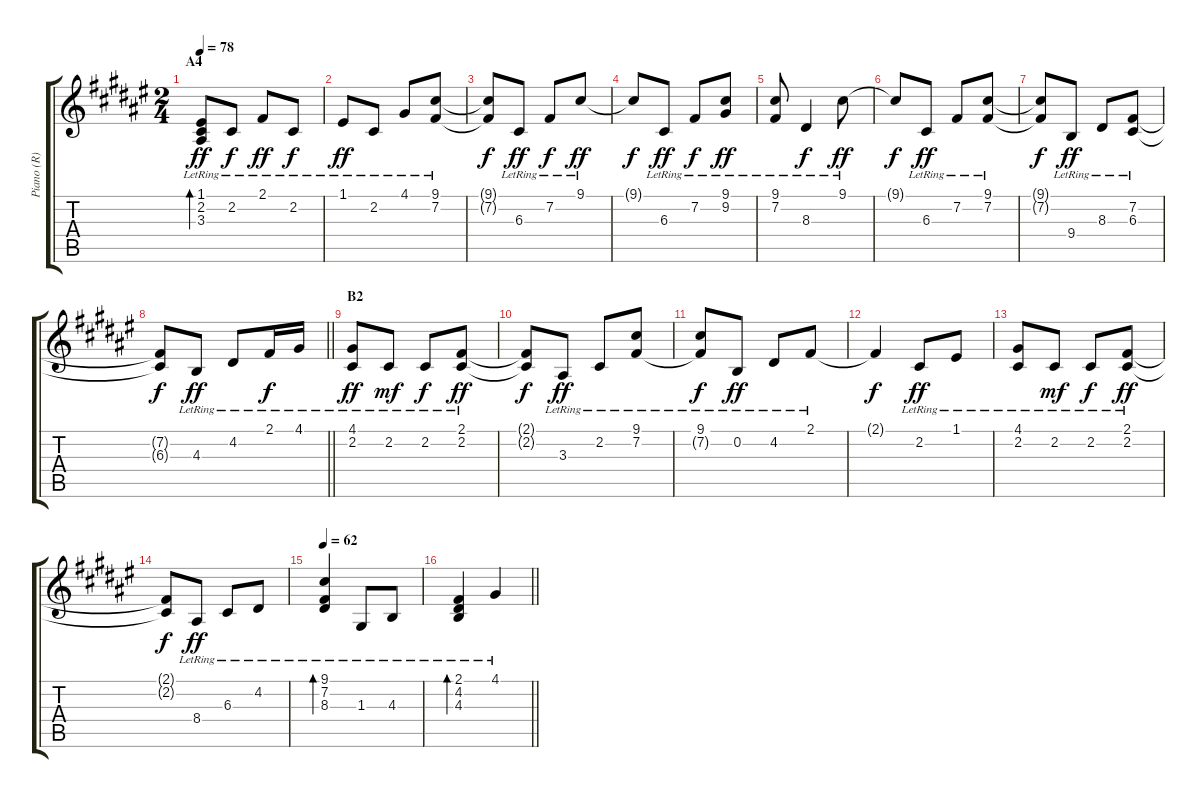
\track ("Piano (R)" "Piano (R)") {instrument acousticgrandpiano}
\staff {score tabs}
\tuning (E4 B3 G3 D3 A2 E2) {hide}
\ts (2 4)
\section ("" "A4")
\tempo 78
\clef g2
\ks f#
(1.1{lr} 2.2{lr} 3.3{lr}).8{bd 60 dy ff} 2.2{lr}.8{dy f} 2.1{lr}.8{dy ff} 2.2{lr}.8{dy f} |
1.1{lr}.8{dy ff} 2.2{lr}.8 4.1{lr}.8 (9.1{lr} 7.2{lr}).8 |
(9.1{t} 7.2{t}).8{dy f} 6.3{lr}.8{dy ff} 7.2{lr}.8{dy f} 9.1{lr}.8{dy ff} |
9.1{t}.8{dy f} 6.3{lr}.8{dy ff} 7.2{lr}.8{dy f} (9.1{lr} 9.2{lr}).8{dy ff} |
(9.1{lr} 7.2{lr}).8 8.3{lr}.4{dy f} 9.1{lr}.8{dy ff} |
9.1{t}.8{dy f} 6.3{lr}.8{dy ff} 7.2{lr}.8 (9.1{lr} 7.2{lr}).8 |
(9.1{t} 7.2{t}).8{dy f} 9.4{lr}.8{dy ff} 8.3{lr}.8 (7.2{lr} 6.3{lr}).8 |
\barLineRight lightlight
(7.2{t} 6.3{t}).8{dy f} 4.3{lr}.8{dy ff} 4.2{lr}.8 2.1{lr}.16{dy f} 4.1{lr}.16 |
\section ("" "B2")
(4.1{lr} 2.2{lr}).8{dy ff} 2.2{lr}.8{dy mf} 2.2{lr}.8{dy f} (2.1{lr} 2.2{lr}).8{dy ff} |
(2.1{t} 2.2{t}).8{dy f} 3.3{lr}.8{dy ff} 2.2{lr}.8 (9.1{lr} 7.2{lr}).8 |
(9.1{lr} 7.2{t}).8{dy f} 0.2{lr}.8{dy ff} 4.2{lr}.8 2.1{lr}.8 |
2.1{t}.4{dy f} 2.2{lr}.8{dy ff} 1.1{lr}.8 |
(4.1{lr} 2.2{lr}).8 2.2{lr}.8{dy mf} 2.2{lr}.8{dy f} (2.1{lr} 2.2{lr}).8{dy ff} |
(2.1{t} 2.2{t}).8{dy f} 8.4{lr}.8{dy ff} 6.3{lr}.8 4.2{lr}.8 |
\tempo 62
(9.1{lr} 7.2{lr} 8.3{lr}).4{bd 240} 1.3{lr}.8 4.3{lr}.8 |
\barLineRight lightlight
(2.1{lr} 4.2{lr} 4.3{lr}).4{bd 240} 4.1{lr}.4
